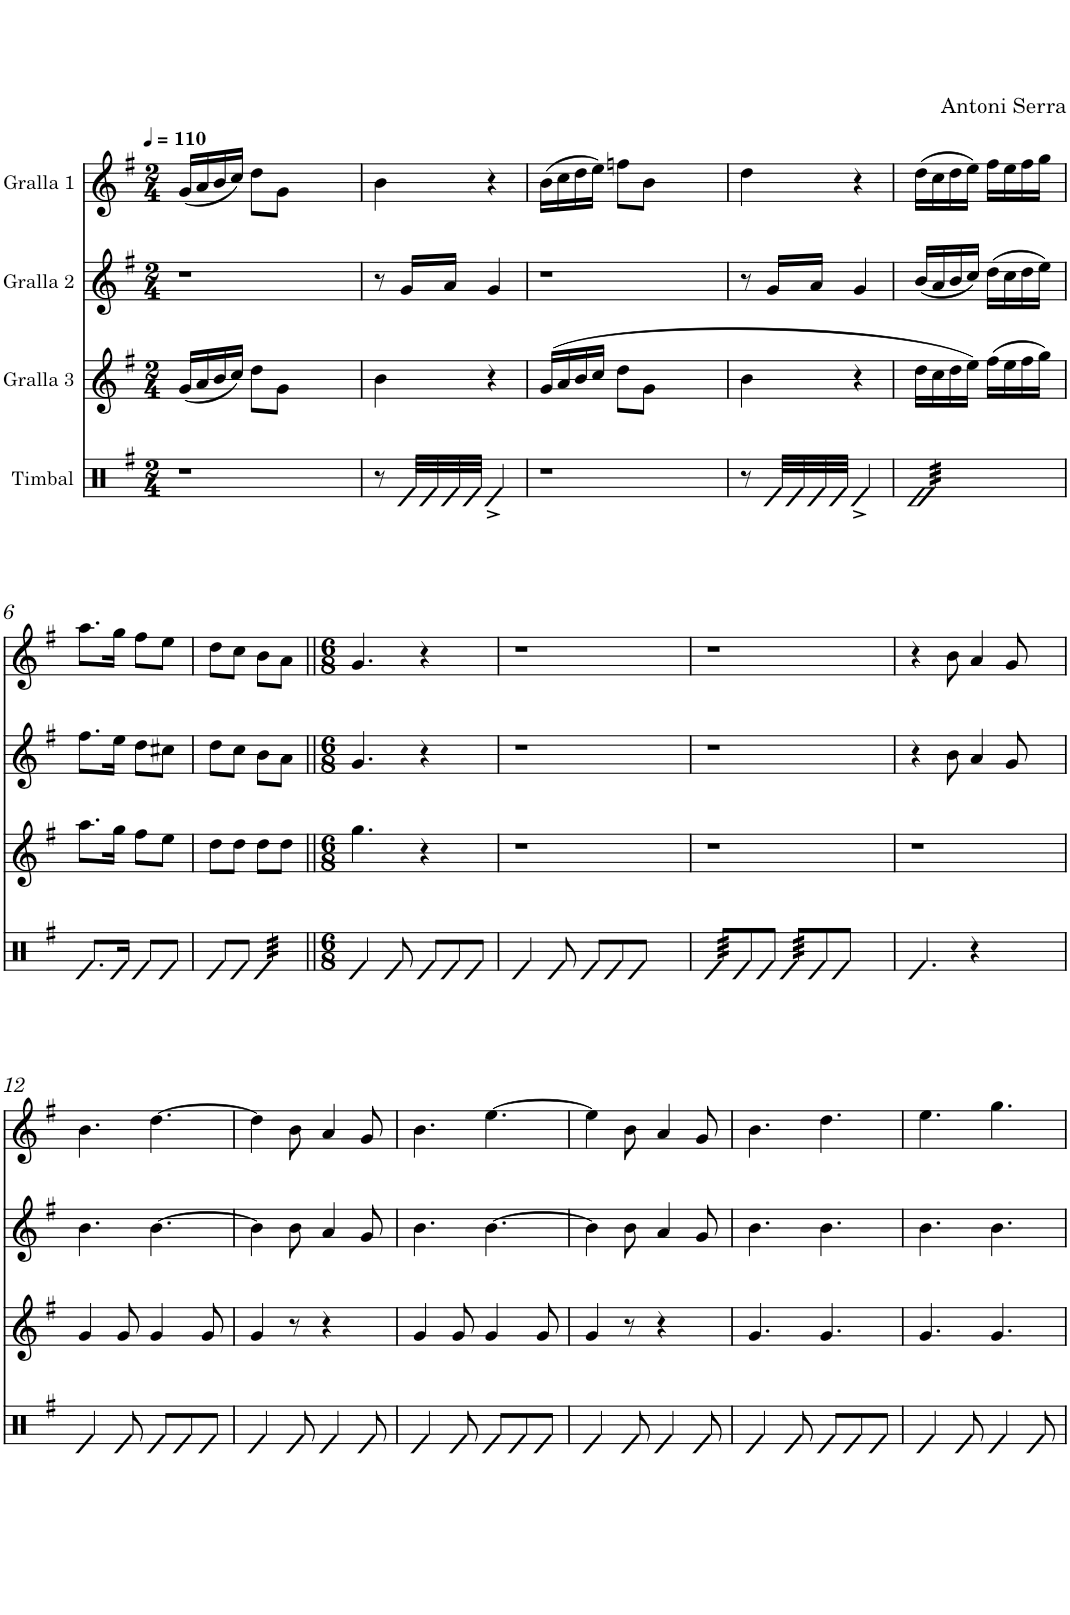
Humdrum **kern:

**kern	**kern	**kern	**kern
*part4	*part3	*part2	*part1
*staff4	*staff3	*staff2	*staff1
*I"Timbal	*I"Gralla 3	*I"Gralla 2	*I"Gralla 1
*clefX	*clefG2	*clefG2	*clefG2
*	*Trd8c14	*	*Trd1c2
*k[f#]	*k[f#]	*k[f#]	*k[f#]
*M2/4	*M2/4	*M2/4	*M2/4
*MM110	*MM110	*MM110	*MM110
=1	=1	=1	=1
2r	(<16g/LL	2r	(<16g/LL
.	16a/	.	16a/
.	16b/	.	16b/
.	16cc/JJ)	.	16cc/JJ)
.	8dd\L	.	8dd\L
.	8g\J	.	8g\J
2ryy	2ryy	2ryy	2ryy
=2	=2	=2	=2
8r	4b\	8r	4b\
32e/LLL	.	16g/LL	.
32e/	.	.	.
32e/	.	16a/JJ	.
32e/JJJ	.	.	.
4e^/	4r	4g/	4r
=3	=3	=3	=3
2r	(>16g/LL	2r	(>16b\LL
.	16a/	.	16cc\
.	16b/	.	16dd\
.	16cc/JJ	.	16ee\JJ)
.	8dd\L	.	8ffn\L
.	8g\J	.	8b\J
2ryy	2ryy	2ryy	2ryy
=4	=4	=4	=4
8r	4b\	8r	4dd\
32e/LLL	.	16g/LL	.
32e/	.	.	.
32e/	.	16a/JJ	.
32e/JJJ	.	.	.
4e^/	4r	4g/	4r
=5	=5	=5	=5
*tremolo	*	*	*
32e/LLL	16dd\LL	(<16b/LL	(>16dd\LL
32e/	.	.	.
32e/	16cc\	16a/	16cc\
32e/	.	.	.
32e/	16dd\	16b/	16dd\
32e/	.	.	.
32e/	16ee\JJ)	16cc/JJ)	16ee\JJ)
32e/	.	.	.
32e/	(>16ff#\LL	(>16dd\LL	16ff#\LL
32e/	.	.	.
32e/	16ee\	16cc\	16ee\
32e/	.	.	.
32e/	16ff#\	16dd\	16ff#\
32e/	.	.	.
32e/	16gg\JJ)	16ee\JJ)	16gg\JJ
32e/JJJ	.	.	.
*Xtremolo	*	*	*
!!LO:LB:g=z
=6	=6	=6	=6
8.e/L	8.aa\L	8.ff#\L	8.aa\L
16e/Jk	16gg\Jk	16ee\Jk	16gg\Jk
8e/L	8ff#\L	8dd\L	8ff#\L
8e/J	8ee\J	8cc#X\J	8ee\J
=7	=7	=7	=7
8e/L	8dd\L	8dd\L	8dd\L
8e/J	8dd\J	8cc\J	8cc\J
*tremolo	*	*	*
32e/LLL	8dd\L	8b\L	8b\L
32e/	.	.	.
32e/	.	.	.
32e/	.	.	.
32e/	8dd\J	8a\J	8a\J
32e/	.	.	.
32e/	.	.	.
32e/JJJ	.	.	.
*Xtremolo	*	*	*
=8||	=8||	=8||	=8||
*M6/8	*M6/8	*M6/8	*M6/8
4e/	4.gg\	4.g/	4.g/
8e/	.	.	.
8e/L	4r	4r	4r
8e/	.	.	.
8e/J	8ryy	8ryy	8ryy
=9	=9	=9	=9
4e/	2.r	2.r	2.r
8e/	.	.	.
8e/L	.	.	.
8e/	.	.	.
8e/J	.	.	.
4ryy	4ryy	4ryy	4ryy
=10	=10	=10	=10
*tremolo	*	*	*
64e/LLLL	2.r	2.r	2.r
64e/	.	.	.
64e/	.	.	.
64e/	.	.	.
64e/	.	.	.
64e/	.	.	.
64e/	.	.	.
64e/	.	.	.
*Xtremolo	*	*	*
8e/	.	.	.
8e/J	.	.	.
*tremolo	*	*	*
64e/LLLL	.	.	.
64e/	.	.	.
64e/	.	.	.
64e/	.	.	.
64e/	.	.	.
64e/	.	.	.
64e/	.	.	.
64e/	.	.	.
*Xtremolo	*	*	*
8e/	.	.	.
8e/J	.	.	.
4ryy	4ryy	4ryy	4ryy
=11	=11	=11	=11
4.e/	2.r	4r	4r
.	.	8b\	8b\
4r	.	4a/	4a/
8ryy	.	8g/	8g/
4ryy	4ryy	4ryy	4ryy
!!LO:LB:g=z
=12	=12	=12	=12
4e/	4g/	4.b\	4.b\
4ryy	8g/	.	.
.	4g/	[4.b\	[4.dd\
8e/	.	.	.
8e/L	8g/	.	.
8e/	4ryy	4ryy	4ryy
8e/J	.	.	.
=13	=13	=13	=13
4e/	4g/	4b\]	4dd\]
8e/	8r	8b\	8b\
4e/	4r	4a/	4a/
8e/	8ryy	8g/	8g/
=14	=14	=14	=14
4e/	4g/	4.b\	4.b\
8e/	8g/	.	.
8e/L	4g/	[4.b\	[4.ee\
8e/	.	.	.
8e/J	8g/	.	.
=15	=15	=15	=15
4e/	4g/	4b\]	4ee\]
8e/	8r	8b\	8b\
4e/	4r	4a/	4a/
8e/	8ryy	8g/	8g/
=16	=16	=16	=16
4e/	4.g/	4.b\	4.b\
8e/	.	.	.
8e/L	4.g/	4.b\	4.dd\
8e/	.	.	.
8e/J	.	.	.
=17	=17	=17	=17
4e/	4.g/	4.b\	4.ee\
8e/	.	.	.
4e/	4.g/	4.b\	4.gg\
8e/	.	.	.
=	=	=	=
*-	*-	*-	*-
